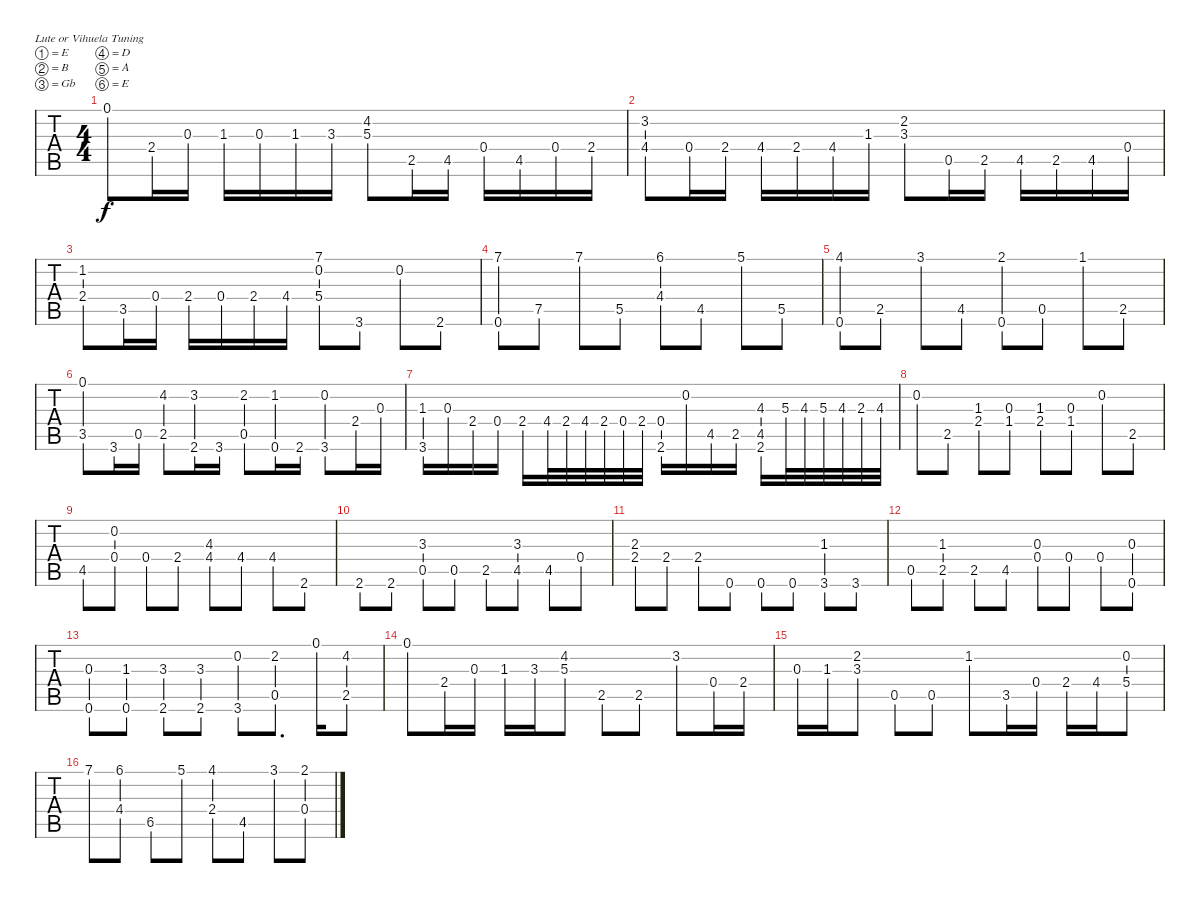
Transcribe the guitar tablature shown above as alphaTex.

\bracketExtendMode groupsimilarinstruments
\singleTrackTrackNamePolicy hidden
\multiTrackTrackNamePolicy hidden
\firstSystemTrackNameOrientation horizontal
\otherSystemsTrackNameOrientation horizontal
\track ("Guitar Standard" "Guitar Sta") {instrument acousticguitarsteel}
\staff {tabs}
\tuning (E4 B3 Gb3 D3 A2 E2)
\ts (4 4)
\tempo (120 hide)
\clef g2
\ks c
0.1.8{dy f} 2.4.16 0.3.16 1.3.16 0.3.16 1.3.16 3.3.16 (4.2 5.3).8 2.5.16 4.5.16 0.4.16 4.5.16 0.4.16 2.4.16 |
(3.2 4.4).8 0.4.16 2.4.16 4.4.16 2.4.16 4.4.16 1.3.16 (2.2 3.3).8 0.5.16 2.5.16 4.5.16 2.5.16 4.5.16 0.4.16 |
(1.2 2.4).8 3.5.16 0.4.16 2.4.16 0.4.16 2.4.16 4.4.16 (7.1 0.2 5.4).8 3.6.8 0.2.8 2.6.8 |
(7.1 0.6).8 7.5.8 7.1.8 5.5.8 (6.1 4.4).8 4.5.8 5.1.8 5.5.8 |
(4.1 0.6).8 2.5.8 3.1.8 4.5.8 (2.1 0.6).8 0.5.8 1.1.8 2.5.8 |
(0.1 3.5).8 3.6.16 0.5.16 (4.2 2.5).8 (3.2 2.6).16 3.6.16 (2.2 0.5).8 (1.2 0.6).16 2.6.16 (0.2 3.6).8 2.4.16 0.3.16 |
(1.3 3.6).16 0.3.16 2.4.16 0.4.16 2.4.16 4.4.32 2.4.32 4.4.32 2.4.32 0.4.32 2.4.32 (0.4 2.6).16 0.2.16 4.5.16 2.5.16 (4.3 4.5 2.6).16 5.3.32 4.3.32 5.3.32 4.3.32 2.3.32 4.3.32 |
0.2.8 2.5.8 (1.3 2.4).8 (0.3 1.4).8 (1.3 2.4).8 (0.3 1.4).8 0.2.8 2.5.8 |
4.5.8 (0.2 0.4).8 0.4.8 2.4.8 (4.3 4.4).8 4.4.8 4.4.8 2.6.8 |
2.6.8 2.6.8 (3.3 0.5).8 0.5.8 2.5.8 (3.3 4.5).8 4.5.8 0.4.8 |
(2.3 2.4).8 2.4.8 2.4.8 0.6.8 0.6.8 0.6.8 (1.3 3.6).8 3.6.8 |
0.5.8 (1.3 2.5).8 2.5.8 4.5.8 (0.3 0.4).8 0.4.8 0.4.8 (0.3 0.6).8 |
(0.3 0.6).8 (1.3 0.6).8 (3.3 2.6).8 (3.3 2.6).8 (0.2 3.6).8 (2.2 0.5).8{d} 0.1.16 (4.2 2.5).8 |
0.1.8 2.4.16 0.3.16 1.3.16 3.3.16 (4.2 5.3).8 2.5.8 2.5.8 3.2.8 0.4.16 2.4.16 |
0.3.16 1.3.16 (2.2 3.3).8 0.5.8 0.5.8 1.2.8 3.5.16 0.4.16 2.4.16 4.4.16 (0.2 5.4).8 |
7.1.8 (6.1 4.4).8 6.5.8 5.1.8 (4.1 2.4).8 4.5.8 3.1.8 (2.1 0.4).8
